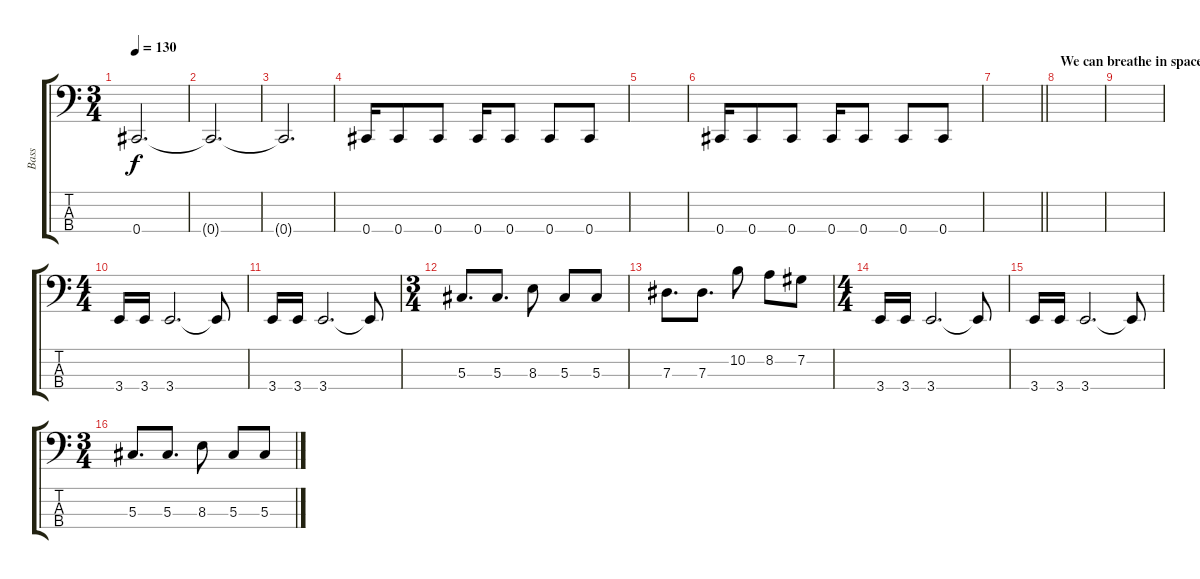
\track ("Bass" "Bass") {instrument electricbasspick}
\staff {score tabs}
\tuning (Gb2 Db2 Ab1 Db1) {hide}
\ts (3 4)
\tempo 130
\clef f4
\ks c
0.4{t}.2{d dy f} |
0.4{t}.2{d} |
0.4{t}.2{d} |
0.4.16 0.4.8 0.4.8 0.4.16 0.4.8 0.4.8 0.4.8 |
|
0.4.16 0.4.8 0.4.8 0.4.16 0.4.8 0.4.8 0.4.8 |
\barLineRight lightlight
|
\section ("" "We can breathe in space...")
|
|
\ts (4 4)
3.4.16 3.4.16 3.4.2{d} 3.4{t}.8 |
3.4.16 3.4.16 3.4.2{d} 3.4{t}.8 |
\ts (3 4)
5.3.8{d} 5.3.8{d} 8.3.8 5.3.8 5.3.8 |
7.3.8{d} 7.3.8{d} 10.2.8 8.2.8 7.2.8 |
\ts (4 4)
3.4.16 3.4.16 3.4.2{d} 3.4{t}.8 |
3.4.16 3.4.16 3.4.2{d} 3.4{t}.8 |
\ts (3 4)
5.3.8{d} 5.3.8{d} 8.3.8 5.3.8 5.3.8
